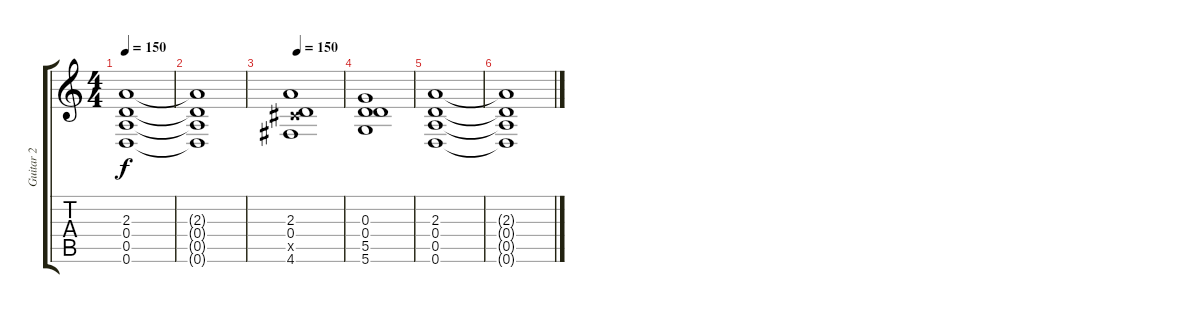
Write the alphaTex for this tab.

\track ("Guitar 2" "Guitar 2") {instrument distortionguitar}
\staff {score tabs}
\tuning (E4 B3 G3 D3 A2 D2) {hide}
\ts (4 4)
\tempo 150
\clef g2
\ks c
(2.3 0.4 0.5 0.6).1{dy f} |
(2.3{t} 0.4{t} 0.5{t} 0.6{t}).1 |
\tempo 150
(2.3 0.4 4.5{x} 4.6).1 |
(0.3 0.4 5.5 5.6).1 |
(2.3 0.4 0.5 0.6).1 |
(2.3{t} 0.4{t} 0.5{t} 0.6{t}).1
